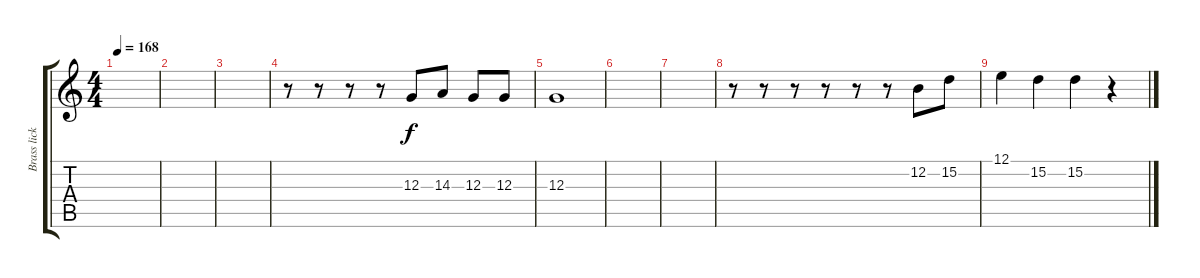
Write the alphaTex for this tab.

\track ("Brass licks" "Brass lick") {instrument trumpet}
\staff {score tabs}
\tuning (E4 B3 G3 D3 A2 E2) {hide}
\ts (4 4)
\tempo 168
\clef g2
\ks c
|
|
|
r.8 r.8 r.8 r.8 12.3.8 14.3.8 12.3.8 12.3.8 |
12.3.1 |
|
|
r.8 r.8 r.8 r.8 r.8 r.8 12.2.8 15.2.8 |
12.1.4 15.2.4 15.2.4 r.4
